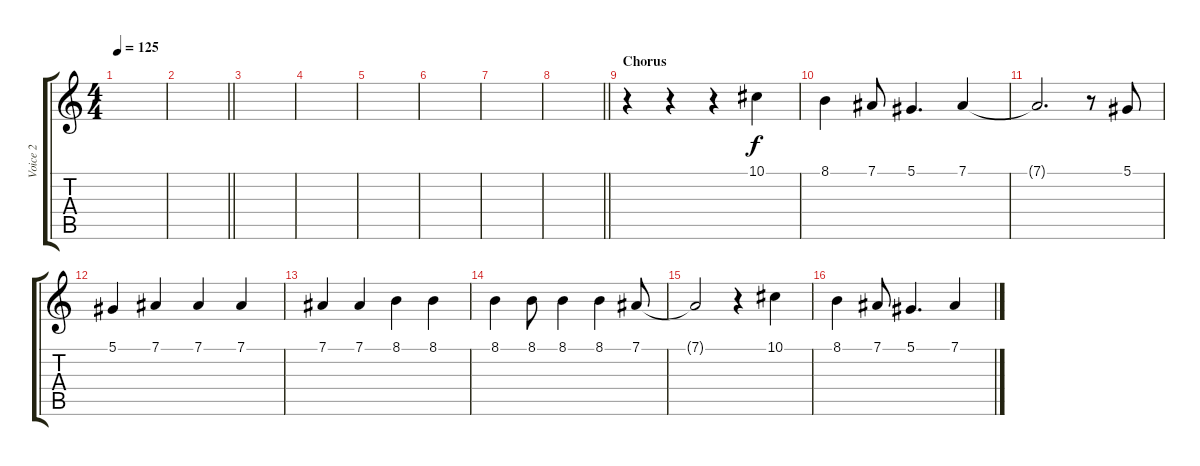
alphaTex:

\track ("Voice 2" "Voice 2") {instrument sopranosax}
\staff {score tabs}
\tuning (Eb4 Bb3 Gb3 Db3 Ab2 Eb2) {hide}
\ts (4 4)
\tempo 125
\clef g2
\ks c
|
\barLineRight lightlight
|
|
|
|
|
|
\barLineRight lightlight
|
\section ("" "Chorus")
r.4 r.4 r.4 10.1.4 |
8.1.4 7.1.8 5.1.4{d} 7.1.4 |
7.1{t}.2{d} r.8 5.1.8 |
5.1.4 7.1.4 7.1.4 7.1.4 |
7.1.4 7.1.4 8.1.4 8.1.4 |
8.1.4 8.1.8 8.1.4 8.1.4 7.1.8 |
7.1{t}.2 r.4 10.1.4 |
8.1.4 7.1.8 5.1.4{d} 7.1.4
